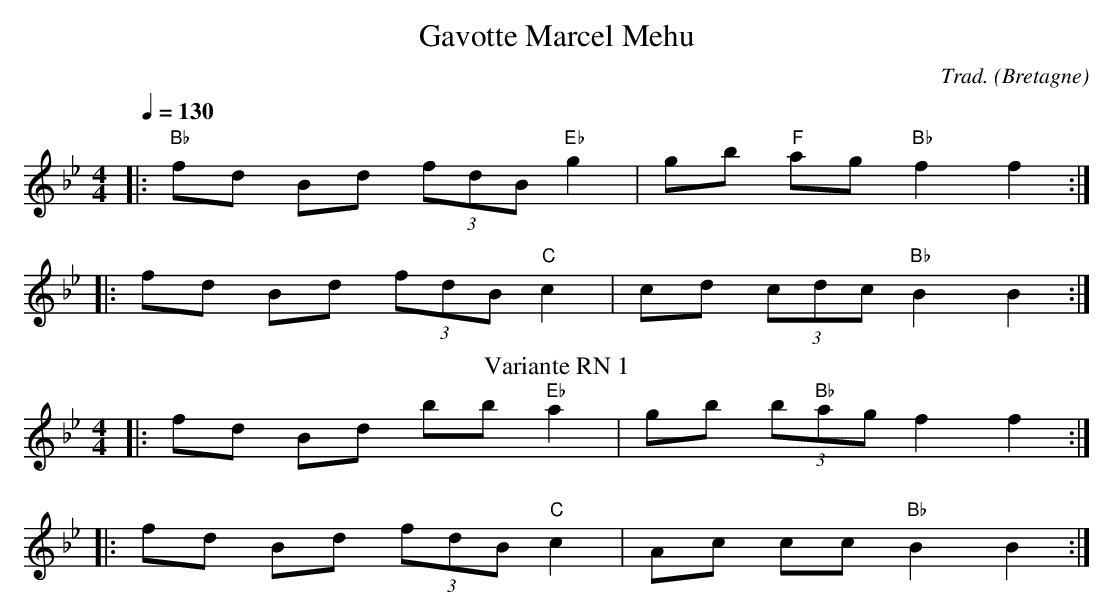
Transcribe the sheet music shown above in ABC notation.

X:1
T:Gavotte Marcel Mehu
C:Trad.
O:Bretagne
M:4/4
L:1/8
Q:1/4=130
K:Bb
|: "Bb"fd Bd (3fdB "Eb"g2 | gb "F"ag "Bb"f2 f2 ::
fd Bd (3fdB "C"c2 | cd (3cdc "Bb"B2 B2 :|
T:Variante RN 1
K:Bb
|: fd Bd bb "Eb"a2 | gb (3b"Bb"ag f2 f2 ::
fd Bd (3fdB "C"c2 | Ac cc "Bb"B2 B2 :|
